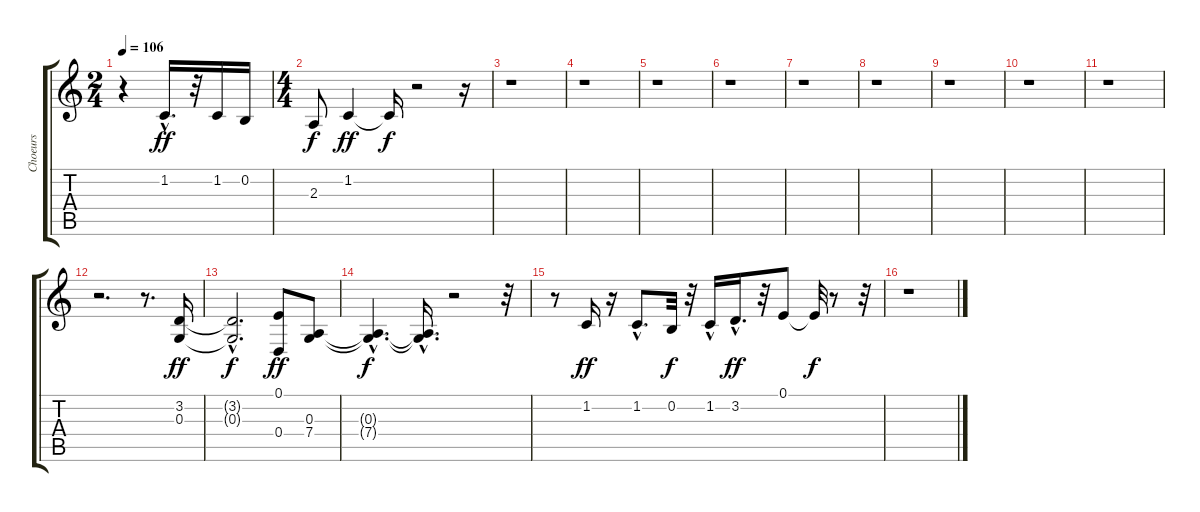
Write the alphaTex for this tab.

\track ("Choeurs" "Choeurs") {instrument choiraahs}
\staff {score tabs}
\tuning (E4 B3 G3 D3 A2 E2) {hide}
\ts (2 4)
\tempo 106
\clef g2
\ks c
r.4{dy f} 1.2{hac}.16{d dy ff} r.32 1.2.16 0.2.16 |
\ts (4 4)
2.3.8{dy f} 1.2.4{dy ff} 1.2{t}.16{dy f} r.2 r.16 |
r.1 |
r.1 |
r.1 |
r.1 |
r.1 |
r.1 |
r.1 |
r.1 |
r.1 |
r.2{d} r.8{d} (3.2 0.3).16{dy ff} |
(3.2{hac t} 0.3{hac t}).2{d dy f} (0.1 0.4).8{dy ff} (0.3 7.4).8 |
(0.3{hac t} 7.4{hac t}).4{d dy f} (0.3{hac t} 7.4{hac t}).16{d} r.2 r.32 |
r.8 1.2.16{dy ff} r.16 1.2{hac}.8{d} 0.2.32{dy f} r.32 1.2{hac}.16 3.2{hac}.16{d dy ff} r.32 0.1.8 0.1{t}.32{dy f} r.8 r.32 |
r.1
